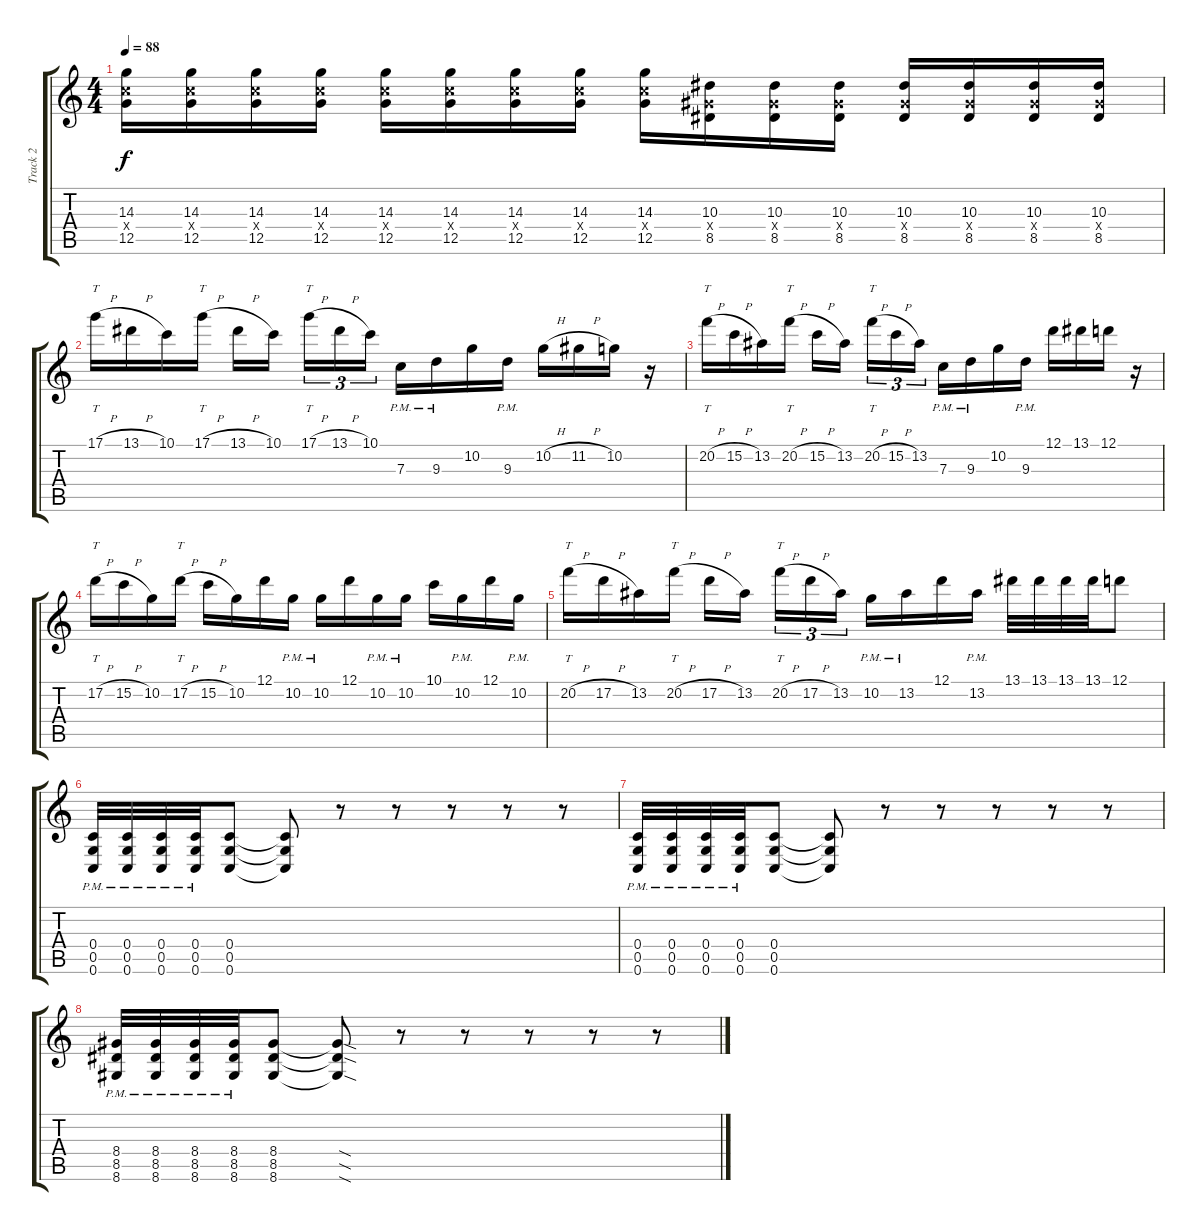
\track ("Track 2" "Track 2") {instrument distortionguitar}
\staff {score tabs}
\tuning (D4 A3 F3 C3 G2 C2) {hide}
\ts (4 4)
\tempo 88
\clef g2
\ks c
(14.3 12.4{x} 12.5).16{dy f} (14.3 12.4{x} 12.5).16 (14.3 12.4{x} 12.5).16 (14.3 12.4{x} 12.5).16 (14.3 12.4{x} 12.5).16 (14.3 12.4{x} 12.5).16 (14.3 12.4{x} 12.5).16 (14.3 12.4{x} 12.5).16 (14.3 12.4{x} 12.5).16 (10.3 8.4{x} 8.5).16 (10.3 8.4{x} 8.5).16 (10.3 8.4{x} 8.5).16 (10.3 8.4{x} 8.5).16 (10.3 8.4{x} 8.5).16 (10.3 8.4{x} 8.5).16 (10.3 8.4{x} 8.5).16 |
17.1{h}.16{tt} 13.1{h}.16 10.1.16 17.1{h}.16{tt} 13.1{h}.16 10.1.16{beam splitsecondary} 17.1{h}.16{tt tu (3 2)} 13.1{h}.16{tu (3 2)} 10.1.16{tu (3 2)} 7.3{pm}.16 9.3{pm}.16 10.2.16 9.3{pm}.16 10.2{h}.16 11.2{h}.16 10.2.16 r.16 |
20.2{h}.16{tt} 15.2{h}.16 13.2.16 20.2{h}.16{tt} 15.2{h}.16 13.2.16{beam splitsecondary} 20.2{h}.16{tt tu (3 2)} 15.2{h}.16{tu (3 2)} 13.2.16{tu (3 2)} 7.3{pm}.16 9.3{pm}.16 10.2.16 9.3{pm}.16 12.1.16 13.1.16 12.1.16 r.16 |
17.2{h}.16{tt} 15.2{h}.16 10.2.16 17.2{h}.16{tt} 15.2{h}.16 10.2.16 12.1.16 10.2{pm}.16 10.2{pm}.16 12.1.16 10.2{pm}.16 10.2{pm}.16 10.1.16 10.2{pm}.16 12.1.16 10.2{pm}.16 |
20.2{h}.16{tt} 17.2{h}.16 13.2.16 20.2{h}.16{tt} 17.2{h}.16 13.2.16{beam splitsecondary} 20.2{h}.16{tt tu (3 2)} 17.2{h}.16{tu (3 2)} 13.2.16{tu (3 2)} 10.2{pm}.16 13.2{pm}.16 12.1.16 13.2{pm}.16 13.1.32 13.1.32 13.1.32 13.1.32 12.1.8 |
(0.4{pm} 0.5{pm} 0.6{pm}).32 (0.4{pm} 0.5{pm} 0.6{pm}).32 (0.4{pm} 0.5{pm} 0.6{pm}).32 (0.4{pm} 0.5{pm} 0.6{pm}).32 (0.4 0.5 0.6).8 (0.4{t} 0.5{t} 0.6{t}).8 r.8 r.8 r.8 r.8 r.8 |
(0.4{pm} 0.5{pm} 0.6{pm}).32 (0.4{pm} 0.5{pm} 0.6{pm}).32 (0.4{pm} 0.5{pm} 0.6{pm}).32 (0.4{pm} 0.5{pm} 0.6{pm}).32 (0.4 0.5 0.6).8 (0.4{t} 0.5{t} 0.6{t}).8 r.8 r.8 r.8 r.8 r.8 |
(8.4{pm} 8.5{pm} 8.6{pm}).32 (8.4{pm} 8.5{pm} 8.6{pm}).32 (8.4{pm} 8.5{pm} 8.6{pm}).32 (8.4{pm} 8.5{pm} 8.6{pm}).32 (8.4 8.5 8.6).8 (8.4{sod t} 8.5{sod t} 8.6{sod t}).8 r.8 r.8 r.8 r.8 r.8
